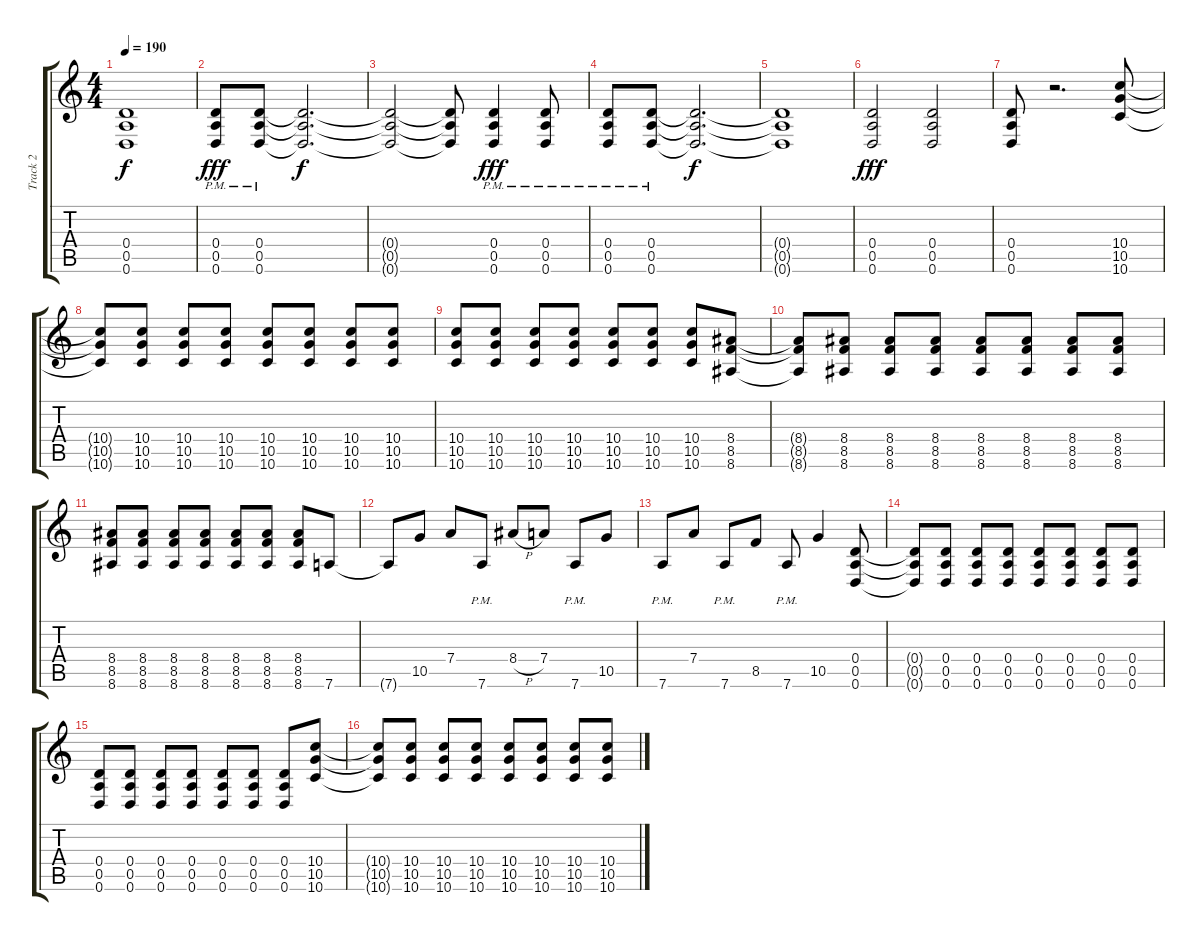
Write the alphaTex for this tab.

\track ("Track 2" "Track 2") {instrument distortionguitar}
\staff {score tabs}
\tuning (E4 B3 G3 D3 A2 D2) {hide}
\ts (4 4)
\tempo 190
\clef g2
\ks c
(0.4{t} 0.5{t} 0.6{t}).1{dy f} |
(0.4{pm} 0.5{pm} 0.6{pm}).8{dy fff} (0.4{pm} 0.5{pm} 0.6{pm}).8 (0.4{t} 0.5{t} 0.6{t}).2{d dy f} |
(0.4{t} 0.5{t} 0.6{t}).2 (0.4{t} 0.5{t} 0.6{t}).8 (0.4{pm} 0.5{pm} 0.6{pm}).4{dy fff} (0.4{pm} 0.5{pm} 0.6{pm}).8 |
(0.4{pm} 0.5{pm} 0.6{pm}).8 (0.4{pm} 0.5{pm} 0.6{pm}).8 (0.4{t} 0.5{t} 0.6{t}).2{d dy f} |
(0.4{t} 0.5{t} 0.6{t}).1 |
(0.4 0.5 0.6).2{dy fff} (0.4 0.5 0.6).2 |
(0.4 0.5 0.6).8 r.2{d} (10.4 10.5 10.6).8 |
(10.4{t} 10.5{t} 10.6{t}).8 (10.4 10.5 10.6).8 (10.4 10.5 10.6).8 (10.4 10.5 10.6).8 (10.4 10.5 10.6).8 (10.4 10.5 10.6).8 (10.4 10.5 10.6).8 (10.4 10.5 10.6).8 |
(10.4 10.5 10.6).8 (10.4 10.5 10.6).8 (10.4 10.5 10.6).8 (10.4 10.5 10.6).8 (10.4 10.5 10.6).8 (10.4 10.5 10.6).8 (10.4 10.5 10.6).8 (8.4 8.5 8.6).8 |
(8.4{t} 8.5{t} 8.6{t}).8 (8.4 8.5 8.6).8 (8.4 8.5 8.6).8 (8.4 8.5 8.6).8 (8.4 8.5 8.6).8 (8.4 8.5 8.6).8 (8.4 8.5 8.6).8 (8.4 8.5 8.6).8 |
(8.4 8.5 8.6).8 (8.4 8.5 8.6).8 (8.4 8.5 8.6).8 (8.4 8.5 8.6).8 (8.4 8.5 8.6).8 (8.4 8.5 8.6).8 (8.4 8.5 8.6).8 7.6.8 |
7.6{t}.8 10.5.8 7.4.8 7.6{pm}.8 8.4{h}.8 7.4.8 7.6{pm}.8 10.5.8 |
7.6{pm}.8 7.4.8 7.6{pm}.8 8.5.8 7.6{pm}.8 10.5.4 (0.4 0.5 0.6).8 |
(0.4{t} 0.5{t} 0.6{t}).8 (0.4 0.5 0.6).8 (0.4 0.5 0.6).8 (0.4 0.5 0.6).8 (0.4 0.5 0.6).8 (0.4 0.5 0.6).8 (0.4 0.5 0.6).8 (0.4 0.5 0.6).8 |
(0.4 0.5 0.6).8 (0.4 0.5 0.6).8 (0.4 0.5 0.6).8 (0.4 0.5 0.6).8 (0.4 0.5 0.6).8 (0.4 0.5 0.6).8 (0.4 0.5 0.6).8 (10.4 10.5 10.6).8 |
(10.4{t} 10.5{t} 10.6{t}).8 (10.4 10.5 10.6).8 (10.4 10.5 10.6).8 (10.4 10.5 10.6).8 (10.4 10.5 10.6).8 (10.4 10.5 10.6).8 (10.4 10.5 10.6).8 (10.4 10.5 10.6).8
